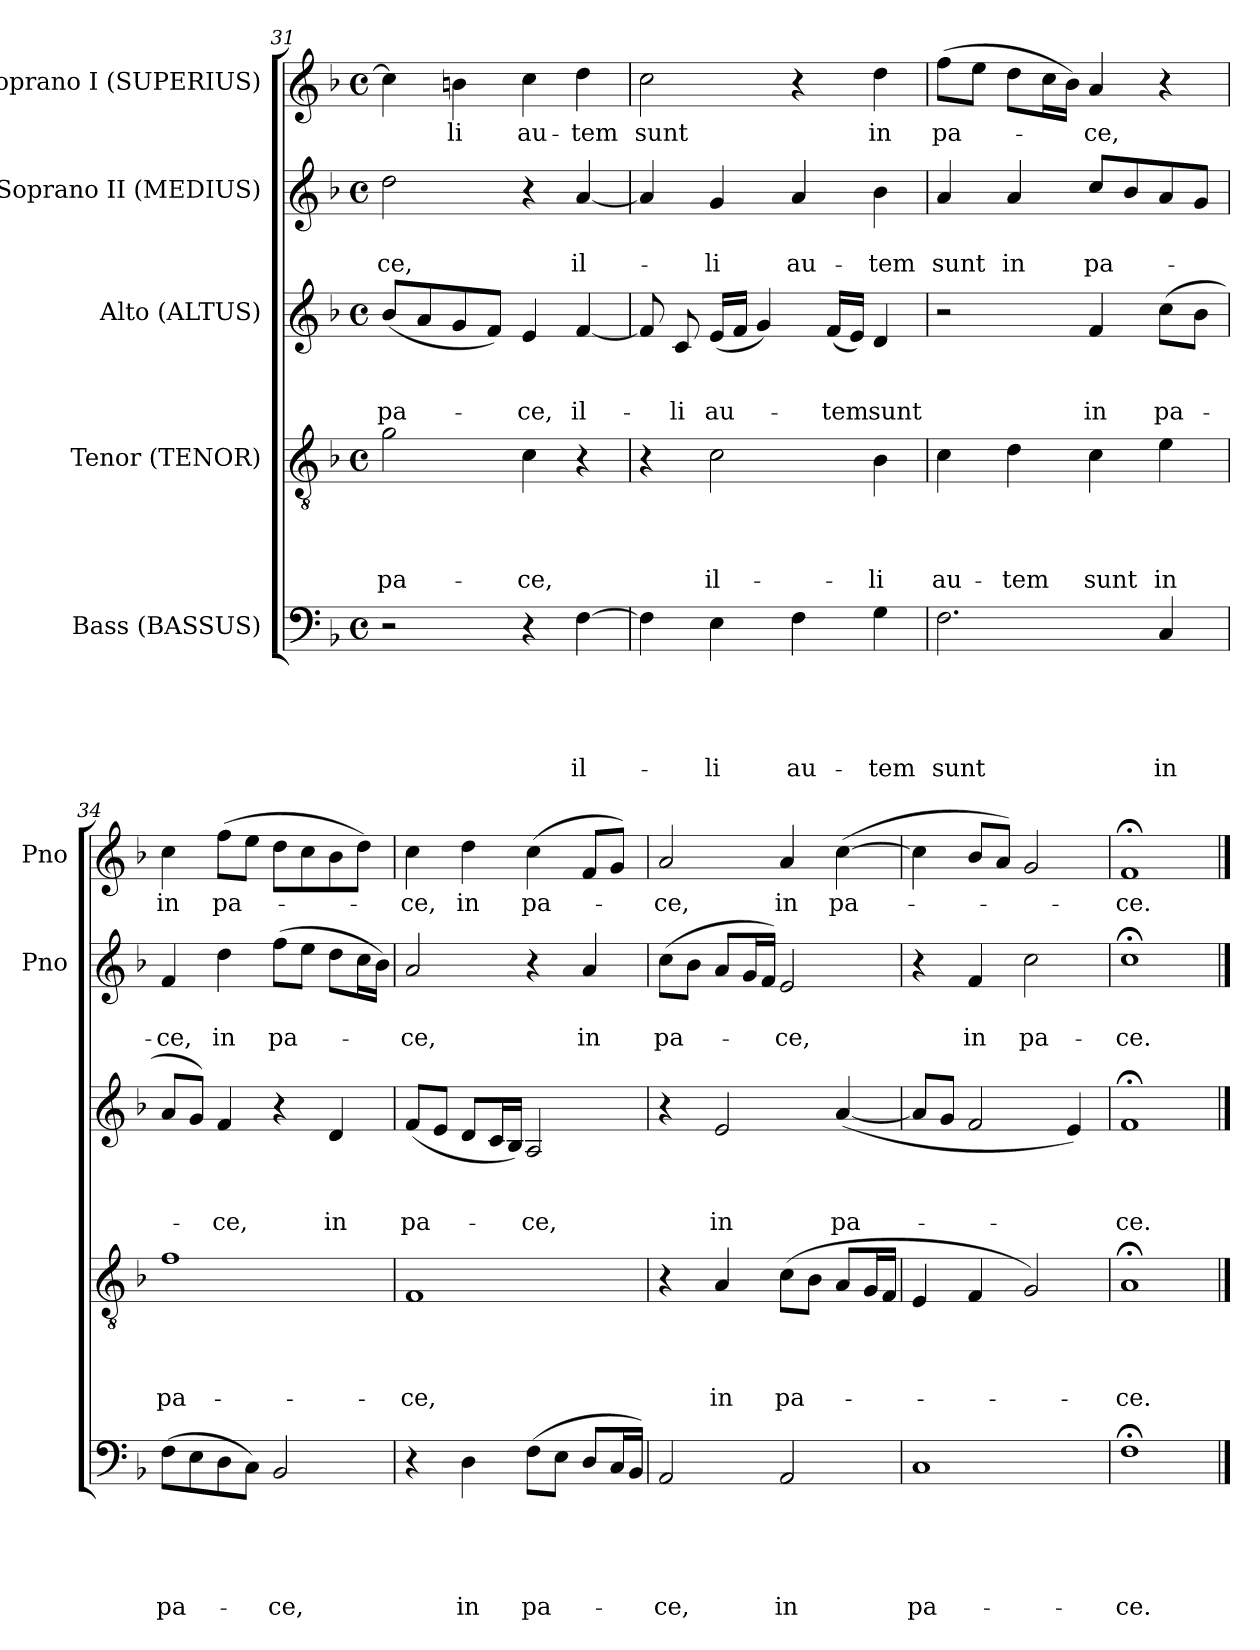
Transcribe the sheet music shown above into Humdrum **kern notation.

**kern	**text	**text	**text	**text	**text	**kern	**text	**text	**text	**text	**kern	**text	**text	**text	**kern	**text	**text	**kern	**text
*part5	*part5	*part5	*part5	*part5	*part5	*part4	*part4	*part4	*part4	*part4	*part3	*part3	*part3	*part3	*part2	*part2	*part2	*part1	*part1
*staff5	*staff5	*staff5	*staff5	*staff5	*staff5	*staff4	*staff4	*staff4	*staff4	*staff4	*staff3	*staff3	*staff3	*staff3	*staff2	*staff2	*staff2	*staff1	*staff1
*I"Bass (BASSUS)	*	*	*	*	*	*I"Tenor (TENOR)	*	*	*	*	*I"Alto (ALTUS)	*	*	*	*I"Soprano II (MEDIUS)	*	*	*I"Soprano I (SUPERIUS)	*
*	*	*	*	*	*	*	*	*	*	*	*	*	*	*	*I'Pno	*	*	*I'Pno	*
*clefF4	*	*	*	*	*	*clefGv2	*	*	*	*	*clefG2	*	*	*	*clefG2	*	*	*clefG2	*
*k[b-]	*	*	*	*	*	*k[b-]	*	*	*	*	*k[b-]	*	*	*	*k[b-]	*	*	*k[b-]	*
*F:	*	*	*	*	*	*F:	*	*	*	*	*F:	*	*	*	*F:	*	*	*F:	*
*M4/4	*	*	*	*	*	*M4/4	*	*	*	*	*M4/4	*	*	*	*M4/4	*	*	*M4/4	*
*met(c)	*	*	*	*	*	*met(c)	*	*	*	*	*met(c)	*	*	*	*met(c)	*	*	*met(c)	*
=31	=31	=31	=31	=31	=31	=31	=31	=31	=31	=31	=31	=31	=31	=31	=31	=31	=31	=31	=31
2r	.	.	.	.	.	2g\	.	.	.	pa-	(8b-/L	.	.	pa-	2dd\	.	-­ce,	4cc\]	-­
.	.	.	.	.	.	.	.	.	.	.	8a/	.	.	.	.	.	.	.	.
.	.	.	.	.	.	.	.	.	.	.	8g/	.	.	.	.	.	.	4bn\	li
.	.	.	.	.	.	.	.	.	.	.	8f/J)	.	.	.	.	.	.	.	.
4r	.	.	.	.	.	4c\	.	.	.	-ce,	4e/	.	.	-ce,	4r	.	.	4cc\	au-
[4F\	.	.	.	.	il-	4r	.	.	.	.	[4f/	.	.	il-	[4a/	.	il-	4dd\	-tem
=32	=32	=32	=32	=32	=32	=32	=32	=32	=32	=32	=32	=32	=32	=32	=32	=32	=32	=32	=32
4F\]	.	.	.	.	.	4r	.	.	.	.	8f/]	.	.	.	4a/]	.	.	2cc\	sunt
.	.	.	.	.	.	.	.	.	.	.	8c/	.	.	-li	.	.	.	.	.
4E\	.	.	.	.	-li	2c\	.	.	.	il-	(16e/LL	.	.	au-	4g/	.	-li	.	.
.	.	.	.	.	.	.	.	.	.	.	16f/JJ	.	.	.	.	.	.	.	.
.	.	.	.	.	.	.	.	.	.	.	4g/)	.	.	.	.	.	.	.	.
4F\	.	.	.	.	au-	.	.	.	.	.	.	.	.	.	4a/	.	au-	4r	.
.	.	.	.	.	.	.	.	.	.	.	(16f/LL	.	.	-tem	.	.	.	.	.
.	.	.	.	.	.	.	.	.	.	.	16e/JJ)	.	.	.	.	.	.	.	.
4G\	.	.	.	.	-tem	4B-\	.	.	.	-li	4d/	.	.	sunt	4b-\	.	-tem	4dd\	in
!!LO:PB:g=z
=33	=33	=33	=33	=33	=33	=33	=33	=33	=33	=33	=33	=33	=33	=33	=33	=33	=33	=33	=33
2.F\	.	.	.	.	sunt	4c\	.	.	.	au-	2r	.	.	.	4a/	.	sunt	(8ff\L	pa-
.	.	.	.	.	.	.	.	.	.	.	.	.	.	.	.	.	.	8ee\J	.
.	.	.	.	.	.	4d\	.	.	.	-tem	.	.	.	.	4a/	.	in	8dd\L	.
.	.	.	.	.	.	.	.	.	.	.	.	.	.	.	.	.	.	16cc\L	.
.	.	.	.	.	.	.	.	.	.	.	.	.	.	.	.	.	.	16b-\JJ)	.
.	.	.	.	.	.	4c\	.	.	.	sunt	4f/	.	.	in	8cc/L	.	pa-	4a/	-ce,
.	.	.	.	.	.	.	.	.	.	.	.	.	.	.	8b-/	.	.	.	.
4C/	.	.	.	.	in	4e\	.	.	.	in	(8cc\L	.	.	pa-	8a/	.	.	4r	.
.	.	.	.	.	.	.	.	.	.	.	8b-\J	.	.	.	8g/J	.	.	.	.
=34	=34	=34	=34	=34	=34	=34	=34	=34	=34	=34	=34	=34	=34	=34	=34	=34	=34	=34	=34
(8F\L	.	.	.	.	pa-	1f	.	.	.	pa-	8a/L	.	.	.	4f/	.	-ce,	4cc\	in
8E\	.	.	.	.	.	.	.	.	.	.	8g/J)	.	.	.	.	.	.	.	.
8D\	.	.	.	.	.	.	.	.	.	.	4f/	.	.	-ce,	4dd\	.	in	(8ff\L	pa-
8C\J)	.	.	.	.	.	.	.	.	.	.	.	.	.	.	.	.	.	8ee\J	.
2BB-/	.	.	.	.	-ce,	.	.	.	.	.	4r	.	.	.	(8ff\L	.	pa-	8dd\L	.
.	.	.	.	.	.	.	.	.	.	.	.	.	.	.	8ee\J	.	.	8cc\	.
.	.	.	.	.	.	.	.	.	.	.	4d/	.	.	in	8dd\L	.	.	8b-\	.
.	.	.	.	.	.	.	.	.	.	.	.	.	.	.	16cc\L	.	.	8dd\J)	.
.	.	.	.	.	.	.	.	.	.	.	.	.	.	.	16b-\JJ)	.	.	.	.
=35	=35	=35	=35	=35	=35	=35	=35	=35	=35	=35	=35	=35	=35	=35	=35	=35	=35	=35	=35
4r	.	.	.	.	.	1F	.	.	.	-­ce,	(8f/L	.	.	pa-	2a/	.	-­ce,	4cc\	-­ce,
.	.	.	.	.	.	.	.	.	.	.	8e/J	.	.	.	.	.	.	.	.
4D\	.	.	.	.	in	.	.	.	.	.	8d/L	.	.	.	.	.	.	4dd\	in
.	.	.	.	.	.	.	.	.	.	.	16c/L	.	.	.	.	.	.	.	.
.	.	.	.	.	.	.	.	.	.	.	16B-/JJ)	.	.	.	.	.	.	.	.
(8F\L	.	.	.	.	pa-	.	.	.	.	.	2A/	.	.	-ce,	4r	.	.	(4cc\	pa-
8E\J	.	.	.	.	.	.	.	.	.	.	.	.	.	.	.	.	.	.	.
8D/L	.	.	.	.	.	.	.	.	.	.	.	.	.	.	4a/	.	in	8f/L	.
16C/L	.	.	.	.	.	.	.	.	.	.	.	.	.	.	.	.	.	8g/J)	.
16BB-/JJ)	.	.	.	.	.	.	.	.	.	.	.	.	.	.	.	.	.	.	.
=36	=36	=36	=36	=36	=36	=36	=36	=36	=36	=36	=36	=36	=36	=36	=36	=36	=36	=36	=36
2AA/	.	.	.	.	-ce,	4r	.	.	.	.	4r	.	.	.	(8cc\L	.	pa-	2a/	-ce,
.	.	.	.	.	.	.	.	.	.	.	.	.	.	.	8b-\J	.	.	.	.
.	.	.	.	.	.	4A/	.	.	.	in	2e/	.	.	in	8a/L	.	.	.	.
.	.	.	.	.	.	.	.	.	.	.	.	.	.	.	16g/L	.	.	.	.
.	.	.	.	.	.	.	.	.	.	.	.	.	.	.	16f/JJ)	.	.	.	.
2AA/	.	.	.	.	in	(8c\L	.	.	.	pa-	.	.	.	.	2e/	.	-ce,	4a/	in
.	.	.	.	.	.	8B-\J	.	.	.	.	.	.	.	.	.	.	.	.	.
.	.	.	.	.	.	8A/L	.	.	.	.	([4a/	.	.	pa-	.	.	.	([4cc\	pa-
.	.	.	.	.	.	16G/L	.	.	.	.	.	.	.	.	.	.	.	.	.
.	.	.	.	.	.	16F/JJ	.	.	.	.	.	.	.	.	.	.	.	.	.
!!LO:LB:g=z
=37	=37	=37	=37	=37	=37	=37	=37	=37	=37	=37	=37	=37	=37	=37	=37	=37	=37	=37	=37
1C	.	.	.	.	pa-	4E/	.	.	.	.	8a/L]	.	.	.	4r	.	.	4cc\]	.
.	.	.	.	.	.	.	.	.	.	.	8g/J	.	.	.	.	.	.	.	.
.	.	.	.	.	.	4F/	.	.	.	.	2f/	.	.	.	4f/	.	in	8b-/L	.
.	.	.	.	.	.	.	.	.	.	.	.	.	.	.	.	.	.	8a/J)	.
.	.	.	.	.	.	2G/)	.	.	.	.	.	.	.	.	2cc\	.	pa-	2g/	.
.	.	.	.	.	.	.	.	.	.	.	4e/)	.	.	-­	.	.	.	.	.
=38	=38	=38	=38	=38	=38	=38	=38	=38	=38	=38	=38	=38	=38	=38	=38	=38	=38	=38	=38
1F;<	.	.	.	.	-ce.	1A;<	.	.	.	-ce.	1f;<	.	.	ce.	1cc;<	.	-ce.	1f;<	-ce.
==	==	==	==	==	==	==	==	==	==	==	==	==	==	==	==	==	==	==	==
*-	*-	*-	*-	*-	*-	*-	*-	*-	*-	*-	*-	*-	*-	*-	*-	*-	*-	*-	*-
